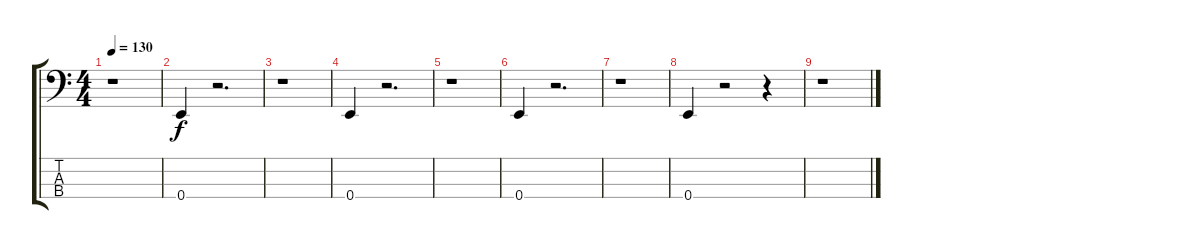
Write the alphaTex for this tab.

\track "" {instrument electricbasspick}
\staff {score tabs}
\tuning (G2 D2 A1 E1) {hide}
\ts (4 4)
\tempo 130
\clef f4
\ks c
r.1{dy f} |
0.4.4 r.2{d} |
r.1 |
0.4.4 r.2{d} |
r.1 |
0.4.4 r.2{d} |
r.1 |
0.4.4 r.2 r.4 |
r.1
